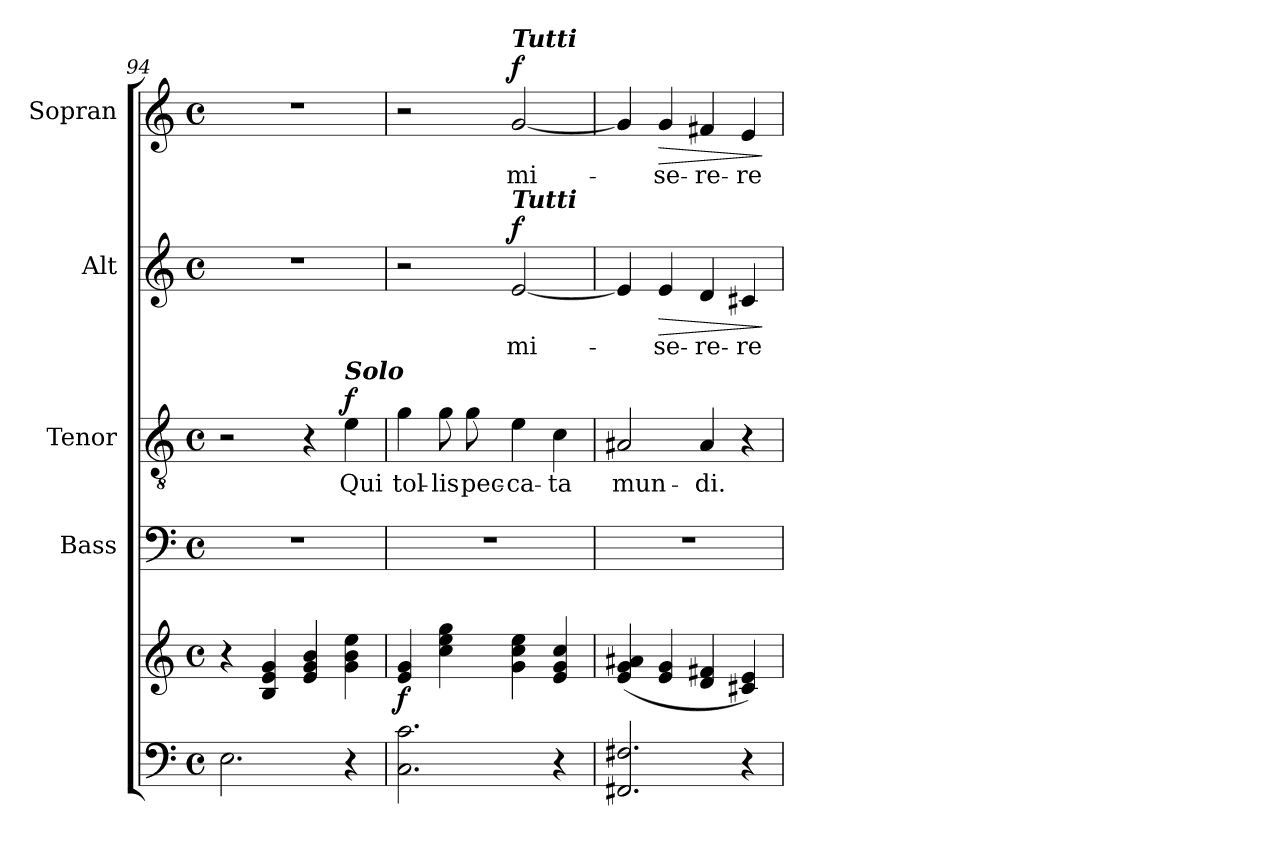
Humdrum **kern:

**kern	**kern	**dynam	**kern	**kern	**text	**dynam	**kern	**text	**dynam	**kern	**text	**dynam
*part5	*part5	*part5	*part4	*part3	*part3	*part3	*part2	*part2	*part2	*part1	*part1	*part1
*staff6	*staff5	*staff5/6	*staff4	*staff3	*staff3	*staff3	*staff2	*staff2	*staff2	*staff1	*staff1	*staff1
*	*	*	*I"Bass	*I"Tenor	*	*	*I"Alt	*	*	*I"Sopran	*	*
*	*	*	*I'B.	*I'T.	*	*	*I'A.	*	*	*I'S.	*	*
*clefF4	*clefG2	*	*clefF4	*clefGv2	*	*	*clefG2	*	*	*clefG2	*	*
*k[]	*k[]	*	*k[]	*k[]	*	*	*k[]	*	*	*k[]	*	*
*C:	*C:	*	*C:	*C:	*	*	*C:	*	*	*C:	*	*
*M4/4	*M4/4	*	*M4/4	*M4/4	*	*	*M4/4	*	*	*M4/4	*	*
*met(c)	*met(c)	*	*met(c)	*met(c)	*	*	*met(c)	*	*	*met(c)	*	*
=94	=94	=94	=94	=94	=94	=94	=94	=94	=94	=94	=94	=94
2.E\	4r	.	1r	2r	.	.	1r	.	.	1r	.	.
.	4B/ 4e/ 4g/	.	.	.	.	.	.	.	.	.	.	.
.	4e/ 4g/ 4b/	.	.	4r	.	.	.	.	.	.	.	.
!	!	!	!	!LO:TX:a:Bi:t=Solo	!	!	!	!	!	!	!	!
!	!	!	!	!	!LO:LY:b	!LO:DY:a	!	!	!	!	!	!
4r	4g\ 4b\ 4ee\	.	.	4e\	Qui	f	.	.	.	.	.	.
=95	=95	=95	=95	=95	=95	=95	=95	=95	=95	=95	=95	=95
!	!	!LO:DY:b	!	!	!LO:LY:b	!	!	!	!	!	!	!
2.C\ 2.c\	4e/ 4g/	f	1r	4g\	tol-	.	2r	.	.	2r	.	.
!	!	!	!	!	!LO:LY:b	!	!	!	!	!	!	!
.	4cc\ 4ee\ 4gg\	.	.	8g\	-lis	.	.	.	.	.	.	.
!	!	!	!	!	!LO:LY:b	!	!	!	!	!	!	!
.	.	.	.	8g\	pec-	.	.	.	.	.	.	.
!	!	!	!	!	!	!	!	!	!	!LO:TX:a:Bi:t=Tutti	!	!
!	!	!	!	!	!	!	!LO:TX:a:Bi:t=Tutti	!	!	!	!	!
!	!	!	!	!	!LO:LY:b	!	!	!LO:LY:b	!LO:DY:a	!	!LO:LY:b	!LO:DY:a
.	4g\ 4cc\ 4ee\	.	.	4e\	-ca-	.	[2e/	mi-	f	[2g/	mi-	f
!	!	!	!	!	!LO:LY:b	!	!	!	!	!	!	!
4r	4e/ 4g/ 4cc/	.	.	4c\	-ta	.	.	.	.	.	.	.
=96	=96	=96	=96	=96	=96	=96	=96	=96	=96	=96	=96	=96
!	!	!	!	!	!LO:LY:b	!	!	!	!	!	!	!
2.FF#X/ 2.F#X/	(<4e/ 4g/ 4a#X/	.	1r	2A#X/	mun-	.	4e/]	.	.	4g/]	.	.
!	!	!	!	!	!	!	!	!LO:LY:b	!LO:HP:b	!	!LO:LY:b	!LO:HP:b
.	4e/ 4g/	.	.	.	.	.	4e/	-se-	>	4g/	-se-	>
!	!	!	!	!	!LO:LY:b	!	!	!LO:LY:b	!	!	!LO:LY:b	!
.	4d/ 4f#X/	.	.	4A#/	-di.	.	4d/	-re-	.	4f#X/	-re-	.
!	!	!	!	!	!	!	!	!LO:LY:b	!	!	!LO:LY:b	!
4r	4c#X/ 4e/)	.	.	4r	.	.	4c#X/	-re	.	4e/	-re	.
.	.	.	.	.	.	.	.	.	]	.	.	]
=	=	=	=	=	=	=	=	=	=	=	=	=
*-	*-	*-	*-	*-	*-	*-	*-	*-	*-	*-	*-	*-
